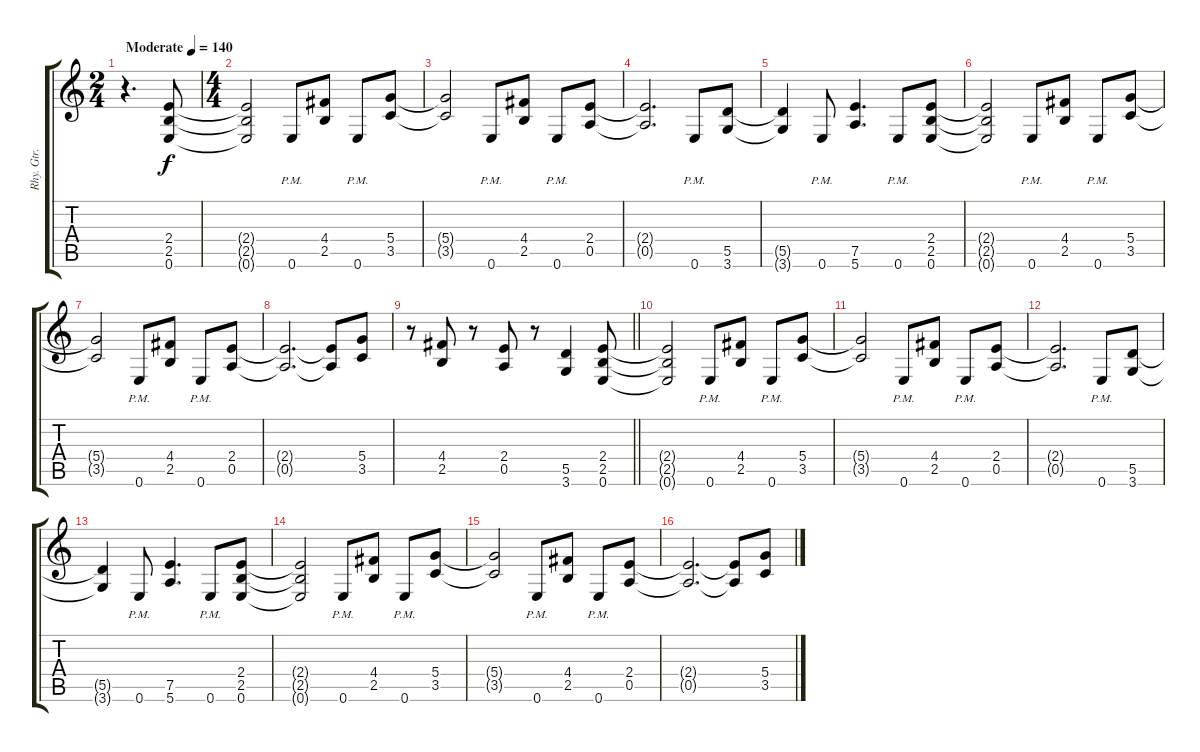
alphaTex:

\track ("Rhy. Gtr. 2" "Rhy. Gtr. ") {instrument distortionguitar}
\staff {score tabs}
\tuning (E4 B3 G3 D3 A2 E2) {hide}
\ts (2 4)
\tempo (140 "Moderate")
\clef g2
\ks c
r.4{d dy f instrument distortionguitar} (2.4 2.5 0.6).8 |
\ts (4 4)
(2.4{t} 2.5{t} 0.6{t}).2 0.6{pm}.8 (4.4 2.5).8 0.6{pm}.8 (5.4 3.5).8 |
(5.4{t} 3.5{t}).2 0.6{pm}.8 (4.4 2.5).8 0.6{pm}.8 (2.4 0.5).8 |
(2.4{t} 0.5{t}).2{d} 0.6{pm}.8 (5.5 3.6).8 |
(5.5{t} 3.6{t}).4 0.6{pm}.8 (7.5 5.6).4{d} 0.6{pm}.8 (2.4 2.5 0.6).8 |
(2.4{t} 2.5{t} 0.6{t}).2 0.6{pm}.8 (4.4 2.5).8 0.6{pm}.8 (5.4 3.5).8 |
(5.4{t} 3.5{t}).2 0.6{pm}.8 (4.4 2.5).8 0.6{pm}.8 (2.4 0.5).8 |
(2.4{t} 0.5{t}).2{d} (2.4{t} 0.5{t}).8 (5.4 3.5).8 |
\barLineRight lightlight
r.8 (4.4 2.5).8 r.8 (2.4 0.5).8 r.8 (5.5 3.6).4 (2.4 2.5 0.6).8 |
\section ("" "")
(2.4{t} 2.5{t} 0.6{t}).2 0.6{pm}.8 (4.4 2.5).8 0.6{pm}.8 (5.4 3.5).8 |
(5.4{t} 3.5{t}).2 0.6{pm}.8 (4.4 2.5).8 0.6{pm}.8 (2.4 0.5).8 |
(2.4{t} 0.5{t}).2{d} 0.6{pm}.8 (5.5 3.6).8 |
(5.5{t} 3.6{t}).4 0.6{pm}.8 (7.5 5.6).4{d} 0.6{pm}.8 (2.4 2.5 0.6).8 |
(2.4{t} 2.5{t} 0.6{t}).2 0.6{pm}.8 (4.4 2.5).8 0.6{pm}.8 (5.4 3.5).8 |
(5.4{t} 3.5{t}).2 0.6{pm}.8 (4.4 2.5).8 0.6{pm}.8 (2.4 0.5).8 |
(2.4{t} 0.5{t}).2{d} (2.4{t} 0.5{t}).8 (5.4 3.5).8
